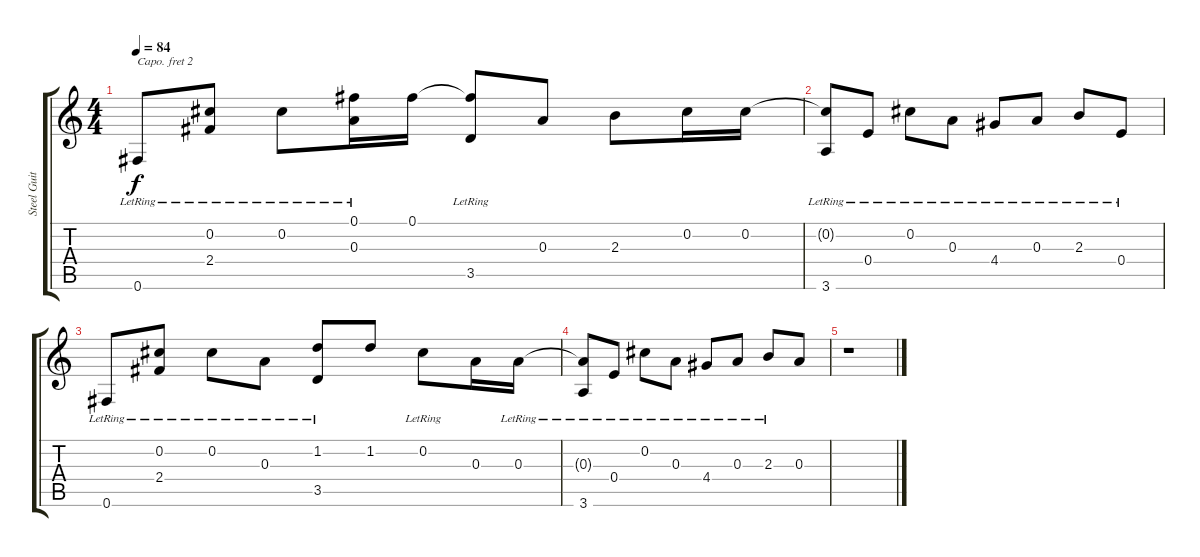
\track ("Steel Guitar" "Steel Guit") {instrument acousticguitarsteel}
\staff {score tabs}
\capo 2
\tuning (E4 B3 G3 D3 A2 E2) {hide}
\ts (4 4)
\tempo 84
\clef g2
\ks c
0.6{lr}.8{dy f} (0.2 2.4{lr}).8 0.2{lr}.8 (0.1 0.3{lr}).16 0.1.16 (0.1{t} 3.5{lr}).8 0.3.8 2.3.8 0.2.16 0.2.16 |
(0.2{t} 3.6{lr}).8 0.4{lr}.8 0.2{lr}.8 0.3{lr}.8 4.4{lr}.8 0.3{lr}.8 2.3{lr}.8 0.4{lr}.8 |
0.6{lr}.8 (0.2 2.4{lr}).8 0.2{lr}.8 0.3{lr}.8 (1.2 3.5{lr}).8 1.2.8 0.2{lr}.8 0.3.16 0.3{lr}.16 |
(0.3{lr t} 3.6{lr}).8 0.4{lr}.8 0.2{lr}.8 0.3{lr}.8 4.4{lr}.8 0.3{lr}.8 2.3{lr}.8 0.3.8 |
r.1
